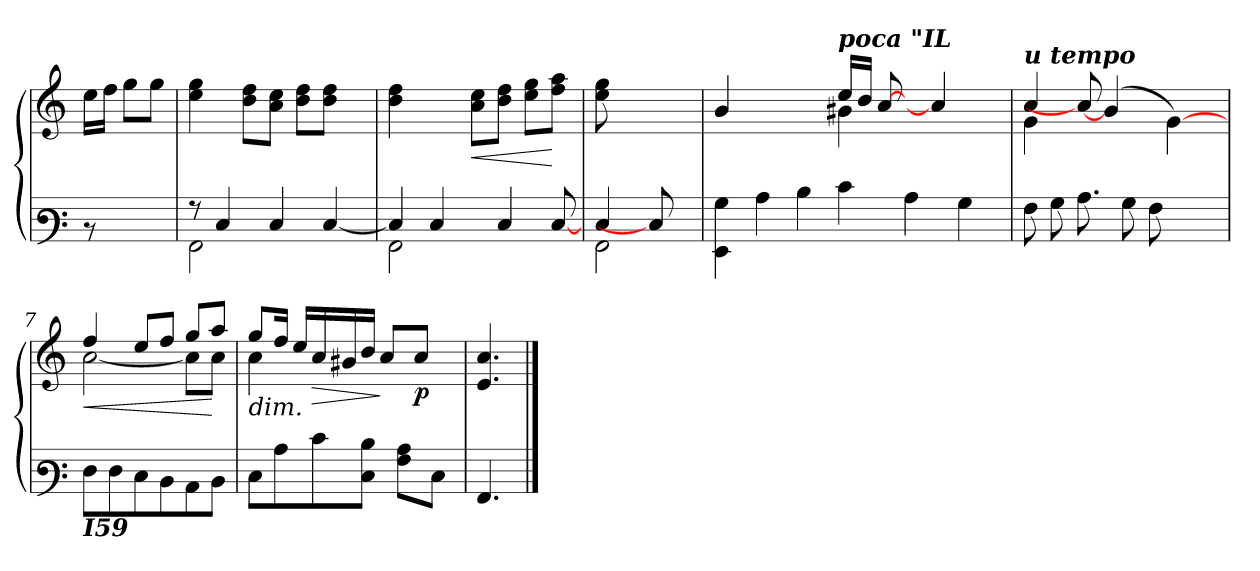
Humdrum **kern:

**kern	**kern	**dynam
*part1	*part1	*part1
*staff2	*staff1	*staff1/2
*clefF3	*clefG3	*
=1	=1	=1
8rD	16cc\LL	.
.	16dd\JJ	.
4ryy	8ee\L	.
.	8ee\J	.
=2	=2	=2
*^	*	*
8r	2AA\	4cc\ 4ee\	.
4E/	.	.	.
.	.	8b\ 8dd\L	.
4E/	.	8a\ 8cc\J	.
.	4.ryy	8b\ 8dd\L	.
[>4E/	.	8b\ 8dd\J	.
.	.	8ryy	.
=3	=3	=3	=3
4E/]	2AA\	4b\ 4dd\	.
4E/	.	4ryy	.
!	!	!	!LO:HP:b
8ryy	2ryy	8a\ 8cc\L	<
4E/	.	8b\ 8dd\J	.
.	.	8cc\ 8ee\L	.
[8E/	.	8dd\ 8ff\J	[
=4	=4	=4	=4
4E/	2AA\	8cc\ 8ee\L	.
.	.	4.ryy	.
8E/]	.	.	.
8ryy	.	.	.
*v	*v	*	*
!!LO:LB:g=z
=5	=5	=5
*	*^	*
4GG\ 4B\	4g/	2.ryy	.
4c\	2ryy	.	.
4d\	.	.	.
!	!LO:TX:a:Bi:t=poca "IL	!	!
4e\	16cc/LL	4g#X\	.
.	16b/JJ	.	.
.	[>8a/	.	.
4c\	8ryy	8ryy	.
.	4a/]	4.ryy	.
4B\	.	.	.
.	8ryy	.	.
=6	=6	=6	=6
!	!LO:TX:a:Bi:t=u tempo	!	!
8A\L	4a/	4e\	.
8B\	.	.	.
8.c\	8a/_	2ryy	.
.	(>4g/	.	.
8B\	.	.	.
8A\	.	.	.
.	[<4e\)	.	.
8.ryy	.	.	.
.	.	8ryy	.
=7	=7	=7	=7
!LO:TX:b:Bi:t=I59	!	!	!
!	!	!	!LO:HP:b
8F\L	4dd/	[<2a\	<
8F\	.	.	.
8E\	8cc/L	.	.
8D\	8dd/J	.	.
8C\	8ee/L	8a\L]	.
8D\J	8ff/J	8a\J	[
=8	=8	=8	=8
!	!LO:TX:b:i:t=dim.	!	!
8E\L	8ee/L	4a\	.
8c\	16dd/Jk	.	.
.	16cc/LL	.	.
!	!	!	!LO:HP:b
8e\	16a/	16ryy	>
.	16g#X/	4..ryy	.
8E\ 8d\J	16b/JJ	.	.
.	8a/L	.	]
8A\ 8c\L	.	.	.
!	!	!	!LO:DY:b
.	8a/J	.	p
8E\J	.	.	.
.	16ryy	.	.
*	*v	*v	*
=9	=9	=9
4.AA/	4.c/ 4.a/	.
==	==	==
*-	*-	*-
